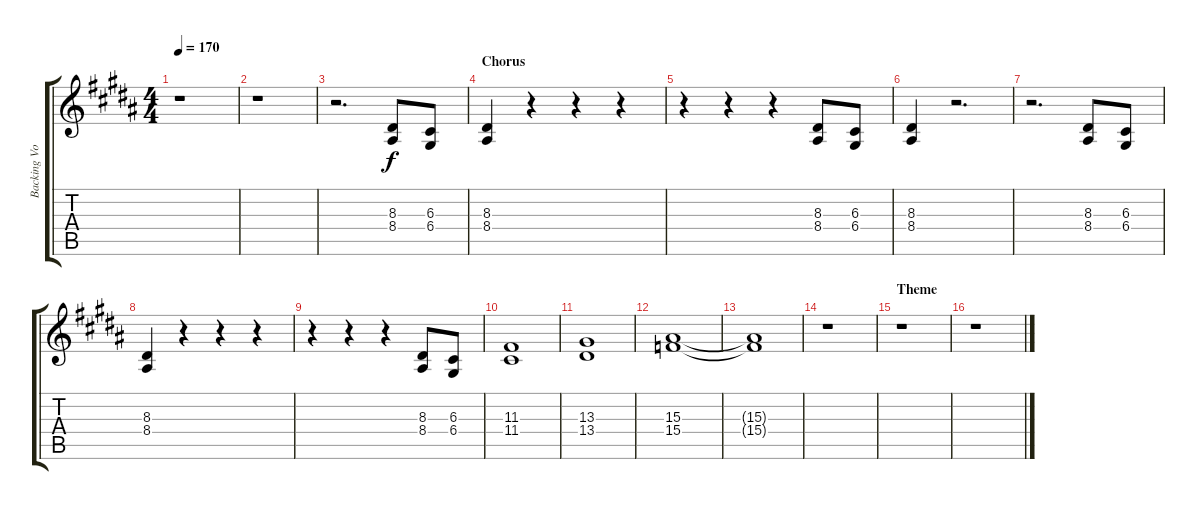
\track ("Backing Vocals" "Backing Vo") {instrument lead2sawtooth}
\staff {score tabs}
\tuning (E4 B3 G3 D3 A2 E2) {hide}
\ts (4 4)
\tempo 170
\clef g2
\ks b
r.1{dy f} |
r.1 |
r.2{d} (8.3 8.4).8 (6.3 6.4).8 |
\section ("" "Chorus")
(8.3 8.4).4 r.4 r.4 r.4 |
r.4 r.4 r.4 (8.3 8.4).8 (6.3 6.4).8 |
(8.3 8.4).4 r.2{d} |
r.2{d} (8.3 8.4).8 (6.3 6.4).8 |
(8.3 8.4).4 r.4 r.4 r.4 |
r.4 r.4 r.4 (8.3 8.4).8 (6.3 6.4).8 |
(11.3 11.4).1 |
(13.3 13.4).1 |
(15.3 15.4).1 |
(15.3{t} 15.4{t}).1 |
r.1 |
\section ("" "Theme")
r.1 |
r.1
